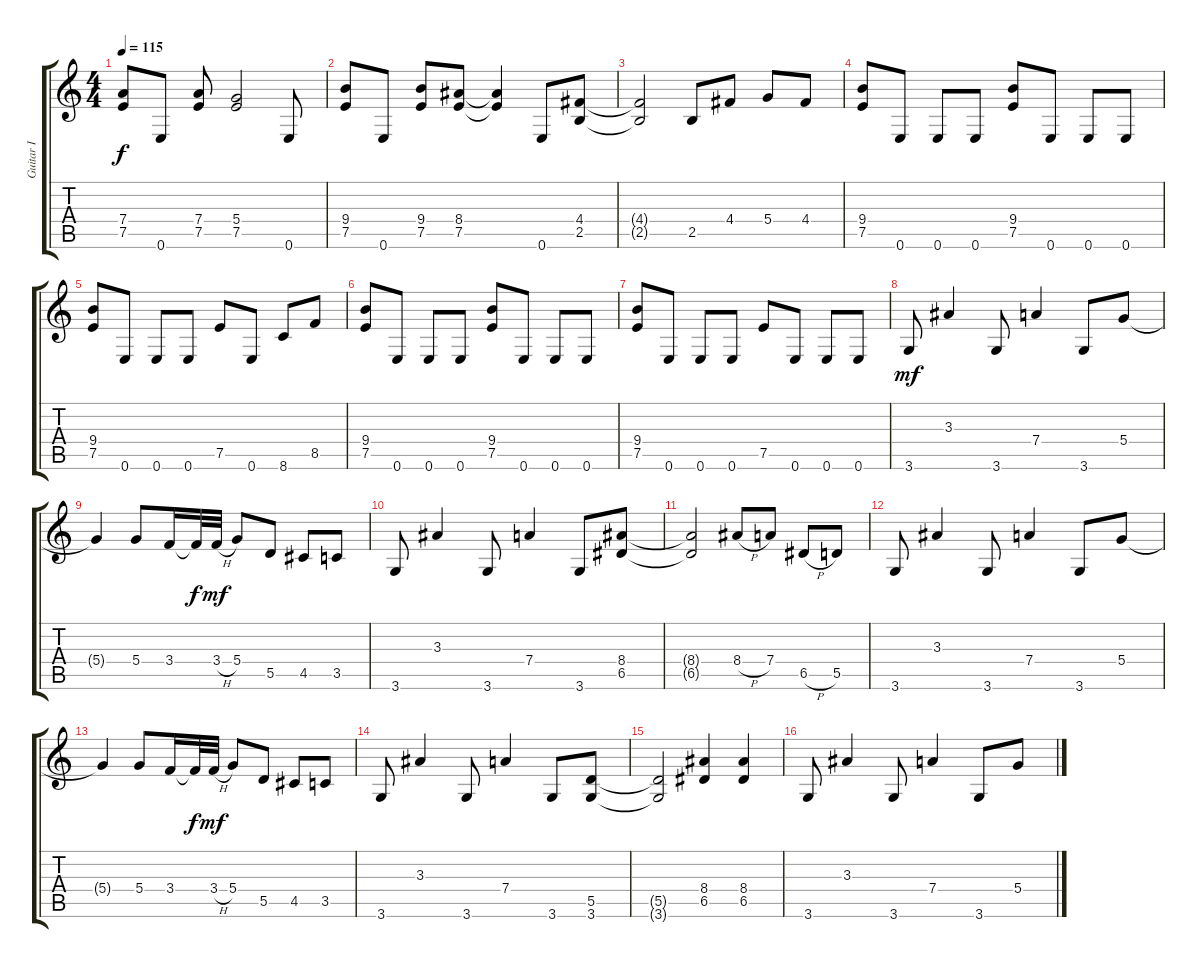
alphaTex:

\track ("Guitar I" "Guitar I") {instrument distortionguitar}
\staff {score tabs}
\tuning (E4 B3 G3 D3 A2 E2) {hide}
\ts (4 4)
\tempo 115
\clef g2
\ks c
(7.4 7.5).8{dy f} 0.6.8 (7.4 7.5).8 (5.4 7.5).2 0.6.8 |
(9.4 7.5).8 0.6.8 (9.4 7.5).8 (8.4 7.5).8 (8.4{t} 7.5{t}).4 0.6.8 (4.4 2.5).8 |
(4.4{t} 2.5{t}).2 2.5.8 4.4.8 5.4.8 4.4.8 |
(9.4 7.5).8 0.6.8 0.6.8 0.6.8 (9.4 7.5).8 0.6.8 0.6.8 0.6.8 |
(9.4 7.5).8 0.6.8 0.6.8 0.6.8 7.5.8 0.6.8 8.6.8 8.5.8 |
(9.4 7.5).8 0.6.8 0.6.8 0.6.8 (9.4 7.5).8 0.6.8 0.6.8 0.6.8 |
(9.4 7.5).8 0.6.8 0.6.8 0.6.8 7.5.8 0.6.8 0.6.8 0.6.8 |
3.6.8{dy mf} 3.3.4 3.6.8 7.4.4 3.6.8 5.4.8 |
5.4{t}.4 5.4.8 3.4.16 3.4{t}.32{dy f} 3.4{h}.32{dy mf} 5.4.8 5.5.8 4.5.8 3.5.8 |
3.6.8 3.3.4 3.6.8 7.4.4 3.6.8 (8.4 6.5).8 |
(8.4{t} 6.5{t}).2 8.4{h}.8 7.4.8 6.5{h}.8 5.5.8 |
3.6.8 3.3.4 3.6.8 7.4.4 3.6.8 5.4.8 |
5.4{t}.4 5.4.8 3.4.16 3.4{t}.32{dy f} 3.4{h}.32{dy mf} 5.4.8 5.5.8 4.5.8 3.5.8 |
3.6.8 3.3.4 3.6.8 7.4.4 3.6.8 (5.5 3.6).8 |
(5.5{t} 3.6{t}).2 (8.4 6.5).4 (8.4 6.5).4 |
3.6.8 3.3.4 3.6.8 7.4.4 3.6.8 5.4.8
